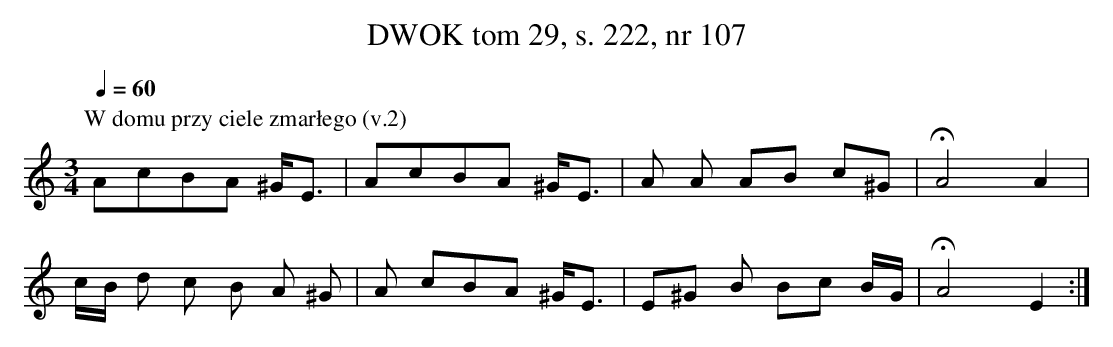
X:1
T: DWOK tom 29, s. 222, nr 107
L:1/8
M:3/4
K:C
Q:1/4=60
P:W domu przy ciele zmarłego (v.2)
AcBA ^G/E3/|AcBA ^G/E3/|A A AB c^G|HA4 A2|
c/B/ d c B A ^G|A cBA ^G/E3/|E^G B Bc B/G/|HA4E2:|
